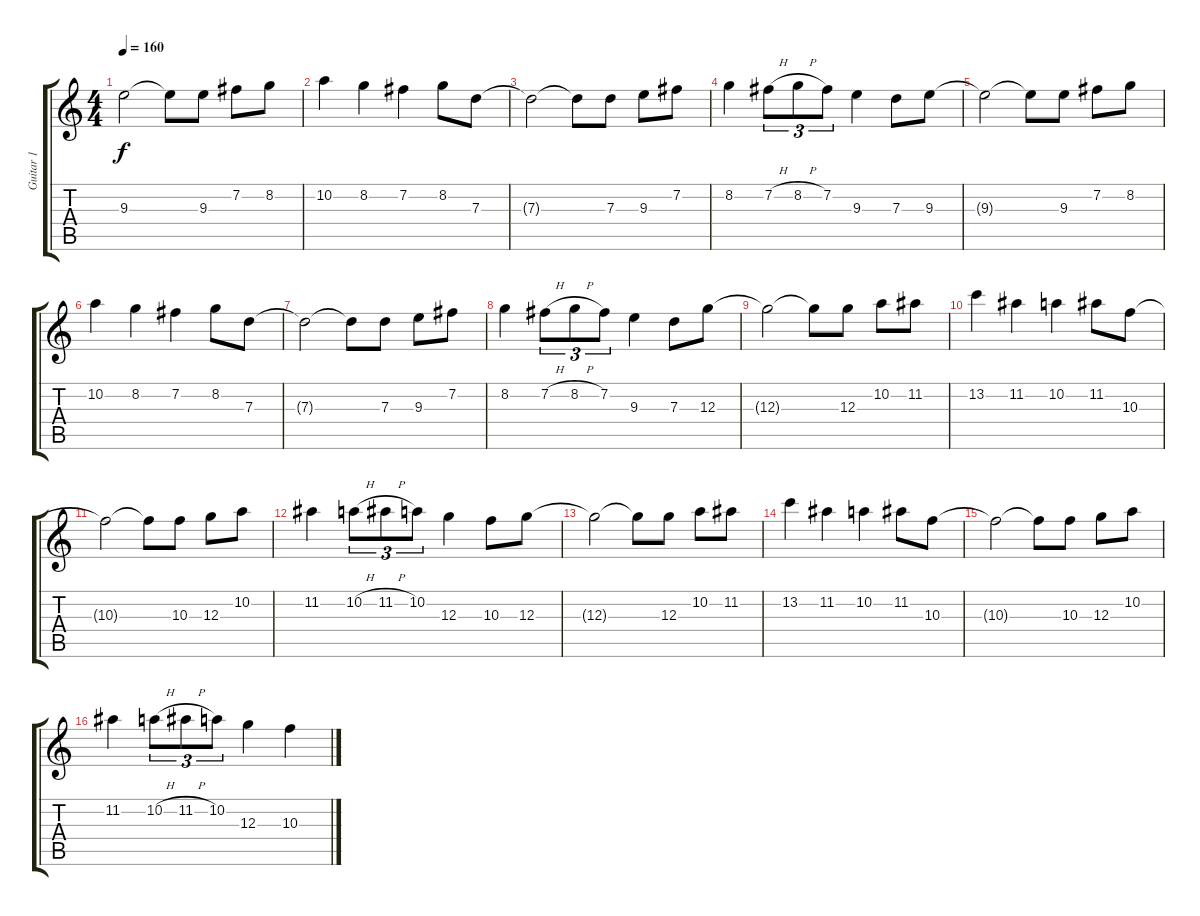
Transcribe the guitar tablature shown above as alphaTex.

\track ("Guitar 1" "Guitar 1") {instrument acousticguitarsteel}
\staff {score tabs}
\tuning (E4 B3 G3 D3 A2 E2) {hide}
\ts (4 4)
\tempo 160
\clef g2
\ks c
9.3{t}.2{dy f} 9.3{t}.8 9.3.8 7.2.8 8.2.8 |
10.2.4 8.2.4 7.2.4 8.2.8 7.3.8 |
7.3{t}.2 7.3{t}.8 7.3.8 9.3.8 7.2.8 |
8.2.4 7.2{h}.8{tu (3 2)} 8.2{h}.8{tu (3 2)} 7.2.8{tu (3 2)} 9.3.4 7.3.8 9.3.8 |
9.3{t}.2 9.3{t}.8 9.3.8 7.2.8 8.2.8 |
10.2.4 8.2.4 7.2.4 8.2.8 7.3.8 |
7.3{t}.2 7.3{t}.8 7.3.8 9.3.8 7.2.8 |
8.2.4 7.2{h}.8{tu (3 2)} 8.2{h}.8{tu (3 2)} 7.2.8{tu (3 2)} 9.3.4 7.3.8 12.3.8 |
12.3{t}.2 12.3{t}.8 12.3.8 10.2.8 11.2.8 |
13.2.4 11.2.4 10.2.4 11.2.8 10.3.8 |
10.3{t}.2 10.3{t}.8 10.3.8 12.3.8 10.2.8 |
11.2.4 10.2{h}.8{tu (3 2)} 11.2{h}.8{tu (3 2)} 10.2.8{tu (3 2)} 12.3.4 10.3.8 12.3.8 |
12.3{t}.2 12.3{t}.8 12.3.8 10.2.8 11.2.8 |
13.2.4 11.2.4 10.2.4 11.2.8 10.3.8 |
10.3{t}.2 10.3{t}.8 10.3.8 12.3.8 10.2.8 |
11.2.4 10.2{h}.8{tu (3 2)} 11.2{h}.8{tu (3 2)} 10.2.8{tu (3 2)} 12.3.4 10.3.4
